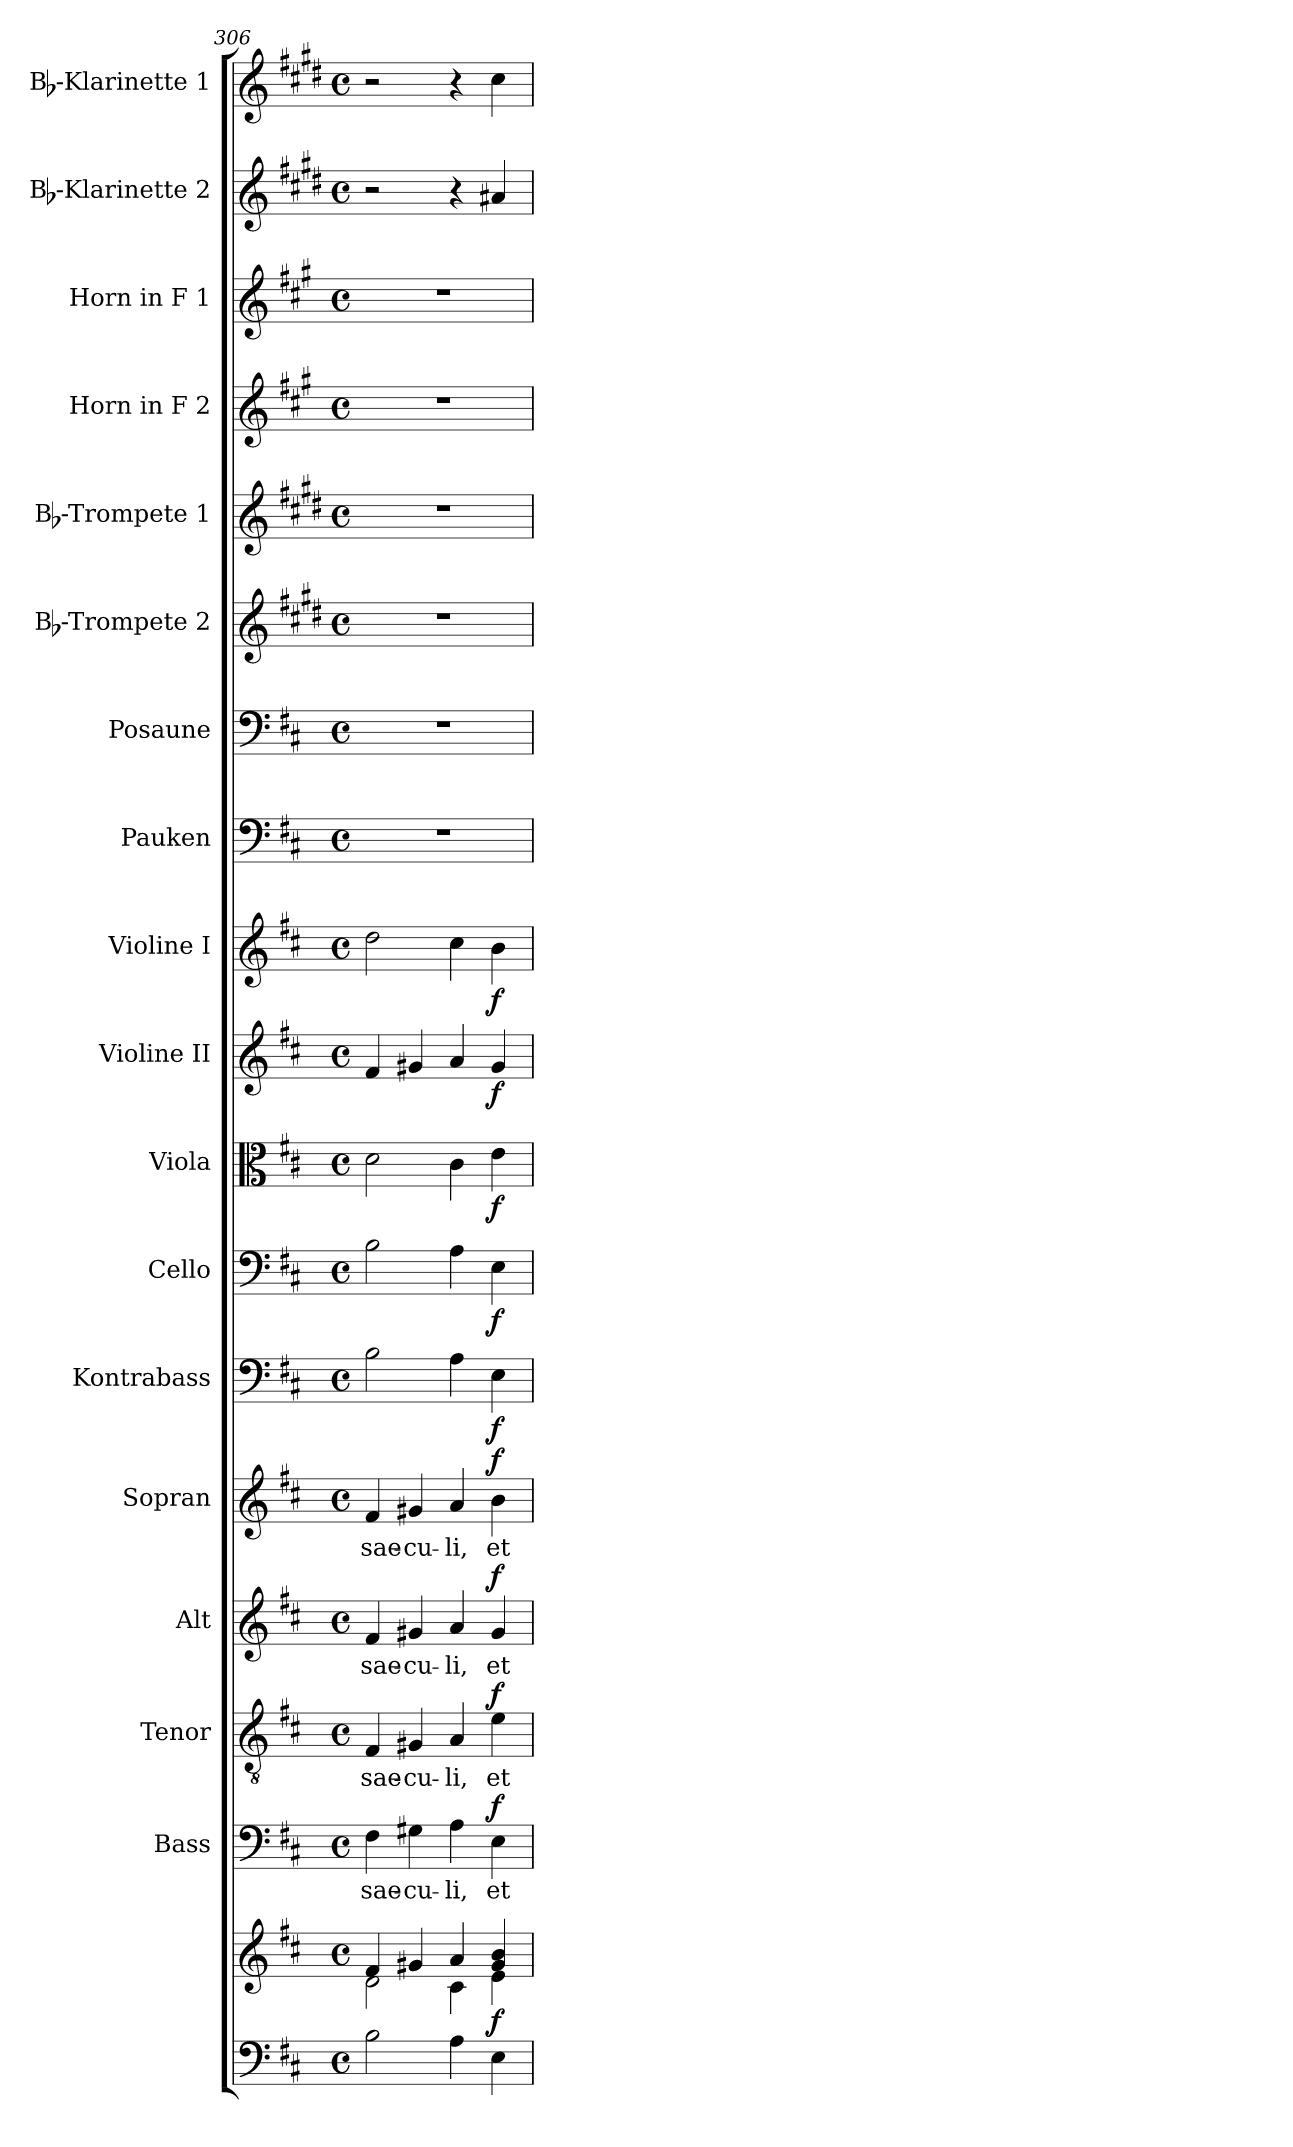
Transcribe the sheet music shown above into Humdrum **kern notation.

**kern	**kern	**dynam	**kern	**text	**dynam	**kern	**text	**dynam	**kern	**text	**dynam	**kern	**text	**dynam	**kern	**dynam	**kern	**dynam	**kern	**dynam	**kern	**dynam	**kern	**dynam	**kern	**kern	**kern	**kern	**kern	**kern	**kern	**kern
*part18	*part18	*part18	*part17	*part17	*part17	*part16	*part16	*part16	*part15	*part15	*part15	*part14	*part14	*part14	*part13	*part13	*part12	*part12	*part11	*part11	*part10	*part10	*part9	*part9	*part8	*part7	*part6	*part5	*part4	*part3	*part2	*part1
*staff19	*staff18	*staff18/19	*staff17	*staff17	*staff17	*staff16	*staff16	*staff16	*staff15	*staff15	*staff15	*staff14	*staff14	*staff14	*staff13	*staff13	*staff12	*staff12	*staff11	*staff11	*staff10	*staff10	*staff9	*staff9	*staff8	*staff7	*staff6	*staff5	*staff4	*staff3	*staff2	*staff1
*	*	*	*I"Bass	*	*	*I"Tenor	*	*	*I"Alt	*	*	*I"Sopran	*	*	*I"Kontrabass	*	*I"Cello	*	*I"Viola	*	*I"Violine II	*	*I"Violine I	*	*I"Pauken	*I"Posaune	*I"Bb-Trompete 2	*I"Bb-Trompete 1	*I"Horn in F 2	*I"Horn in F 1	*I"Bb-Klarinette 2	*I"Bb-Klarinette 1
*	*	*	*I'B.	*	*	*I'T.	*	*	*I'A.	*	*	*I'S.	*	*	*I'Kb.	*	*	*	*I'Vla.	*	*I'Vl. II	*	*I'Vl. I	*	*I'Pk.	*I'Pos.	*I'Bb Trp. 2	*I'Bb Trp. 1	*	*	*I'Bb Kl. 2	*I'Bb Kl. 1
*clefF4	*clefG2	*	*clefF4	*	*	*clefGv2	*	*	*clefG2	*	*	*clefG2	*	*	*clefF4	*	*clefF4	*	*clefC3	*	*clefG2	*	*clefG2	*	*clefF4	*clefF4	*clefG2	*clefG2	*clefG2	*clefG2	*clefG2	*clefG2
*	*	*	*	*	*	*	*	*	*	*	*	*	*	*	*ITrd7c12	*	*	*	*	*	*	*	*	*	*	*	*ITrd1c2	*ITrd1c2	*ITrd4c7	*ITrd4c7	*ITrd1c2	*ITrd1c2
*k[f#c#]	*k[f#c#]	*	*k[f#c#]	*	*	*k[f#c#]	*	*	*k[f#c#]	*	*	*k[f#c#]	*	*	*k[f#c#]	*	*k[f#c#]	*	*k[f#c#]	*	*k[f#c#]	*	*k[f#c#]	*	*k[f#c#]	*k[f#c#]	*k[f#c#]	*k[f#c#]	*k[f#c#]	*k[f#c#]	*k[f#c#]	*k[f#c#]
*D:	*D:	*	*D:	*	*	*D:	*	*	*D:	*	*	*D:	*	*	*D:	*	*D:	*	*D:	*	*D:	*	*D:	*	*D:	*D:	*D:	*D:	*D:	*D:	*D:	*D:
*M4/4	*M4/4	*	*M4/4	*	*	*M4/4	*	*	*M4/4	*	*	*M4/4	*	*	*M4/4	*	*M4/4	*	*M4/4	*	*M4/4	*	*M4/4	*	*M4/4	*M4/4	*M4/4	*M4/4	*M4/4	*M4/4	*M4/4	*M4/4
*met(c)	*met(c)	*	*met(c)	*	*	*met(c)	*	*	*met(c)	*	*	*met(c)	*	*	*met(c)	*	*met(c)	*	*met(c)	*	*met(c)	*	*met(c)	*	*met(c)	*met(c)	*met(c)	*met(c)	*met(c)	*met(c)	*met(c)	*met(c)
=306	=306	=306	=306	=306	=306	=306	=306	=306	=306	=306	=306	=306	=306	=306	=306	=306	=306	=306	=306	=306	=306	=306	=306	=306	=306	=306	=306	=306	=306	=306	=306	=306
*	*^	*	*	*	*	*	*	*	*	*	*	*	*	*	*	*	*	*	*	*	*	*	*	*	*	*	*	*	*	*	*	*
!	!	!	!	!	!LO:LY:b	!	!	!LO:LY:b	!	!	!LO:LY:b	!	!	!LO:LY:b	!	!	!	!	!	!	!	!	!	!	!	!	!	!	!	!	!	!	!
2B\	4f#/	2d\	.	4F#\	sae-	.	4F#/	sae-	.	4f#/	sae-	.	4f#/	sae-	.	2BB\	.	2B\	.	2d\	.	4f#/	.	2dd\	.	1r	1r	1r	1r	1r	1r	2r	2r
!	!	!	!	!	!LO:LY:b	!	!	!LO:LY:b	!	!	!LO:LY:b	!	!	!LO:LY:b	!	!	!	!	!	!	!	!	!	!	!	!	!	!	!	!	!	!	!
.	4g#X/	.	.	4G#X\	-cu-	.	4G#X/	-cu-	.	4g#X/	-cu-	.	4g#X/	-cu-	.	.	.	.	.	.	.	4g#X/	.	.	.	.	.	.	.	.	.	.	.
!	!	!	!	!	!LO:LY:b	!	!	!LO:LY:b	!	!	!LO:LY:b	!	!	!LO:LY:b	!	!	!	!	!	!	!	!	!	!	!	!	!	!	!	!	!	!	!
4A\	4a/	4c#\	.	4A\	-li,	.	4A/	-li,	.	4a/	-li,	.	4a/	-li,	.	4AA\	.	4A\	.	4c#\	.	4a/	.	4cc#\	.	.	.	.	.	.	.	4r	4r
!	!	!	!LO:DY:b	!	!LO:LY:b	!LO:DY:a	!	!LO:LY:b	!LO:DY:a	!	!LO:LY:b	!LO:DY:a	!	!LO:LY:b	!LO:DY:a	!	!LO:DY:b	!	!LO:DY:b	!	!LO:DY:b	!	!LO:DY:b	!	!LO:DY:b	!	!	!	!	!	!	!	!
4E\	4g#/ 4b/	4e\	f	4E\	et	f	4e\	et	f	4g#/	et	f	4b\	et	f	4EE\	f	4E\	f	4e\	f	4g#/	f	4b\	f	.	.	.	.	.	.	4g#X/	4b\
*	*v	*v	*	*	*	*	*	*	*	*	*	*	*	*	*	*	*	*	*	*	*	*	*	*	*	*	*	*	*	*	*	*	*
=	=	=	=	=	=	=	=	=	=	=	=	=	=	=	=	=	=	=	=	=	=	=	=	=	=	=	=	=	=	=	=	=
*-	*-	*-	*-	*-	*-	*-	*-	*-	*-	*-	*-	*-	*-	*-	*-	*-	*-	*-	*-	*-	*-	*-	*-	*-	*-	*-	*-	*-	*-	*-	*-	*-
